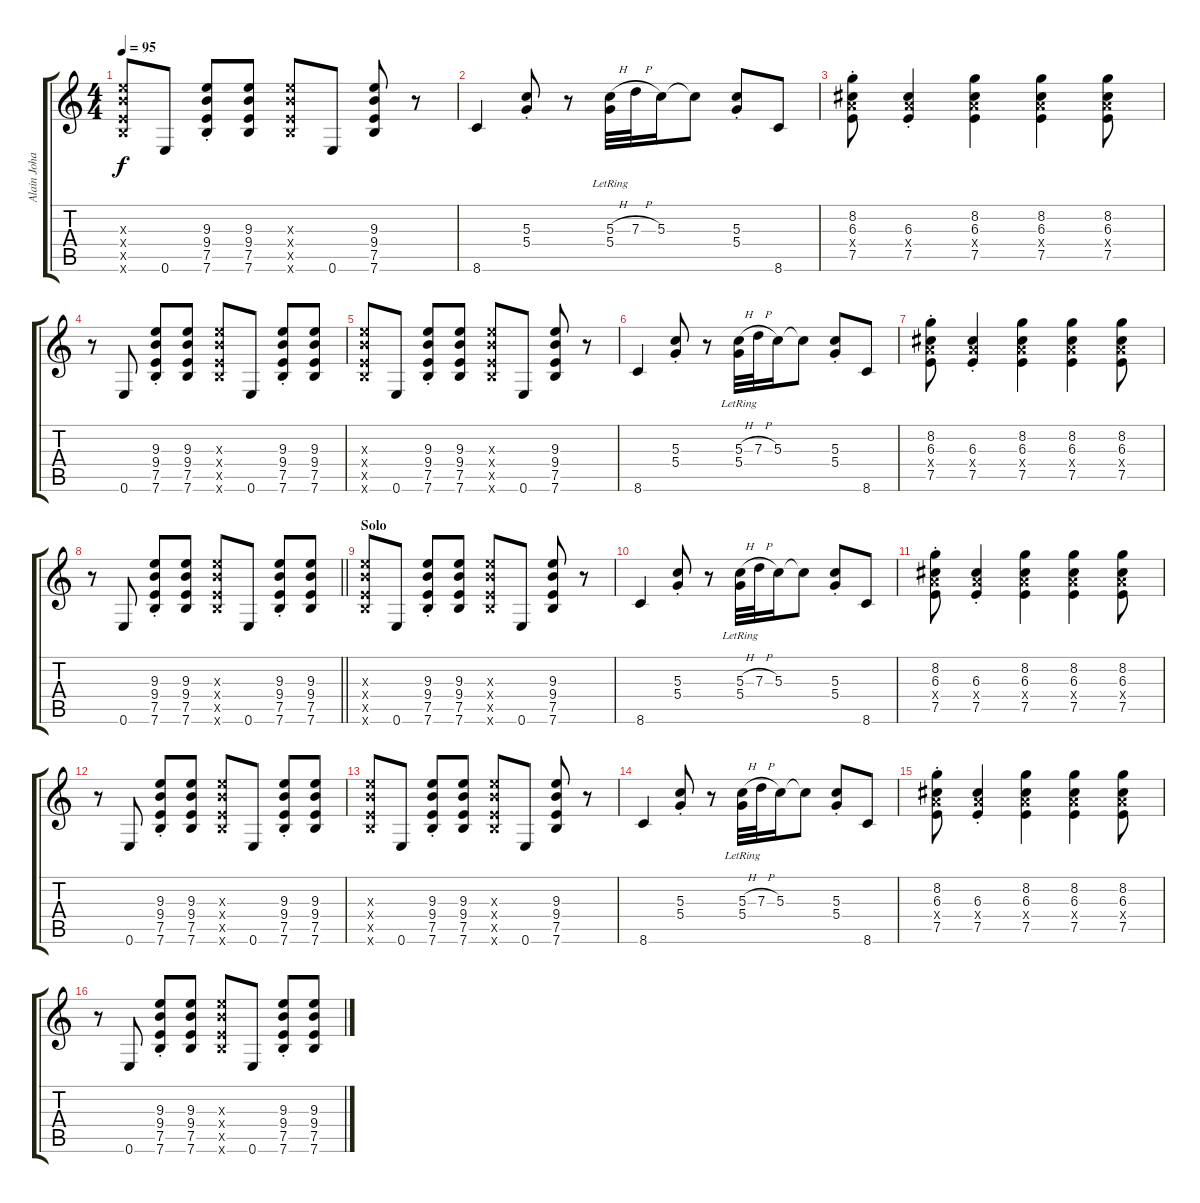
\track ("Alain Johannes" "Alain Joha") {instrument overdrivenguitar}
\staff {score tabs}
\tuning (E4 B3 G3 D3 A2 E2) {hide}
\ts (4 4)
\tempo 95
\clef g2
\ks c
(9.3{x} 9.4{x} 7.5{x} 7.6{x}).8{dy f} 0.6.8 (9.3{st} 9.4{st} 7.5{st} 7.6{st}).8 (9.3 9.4 7.5 7.6).8 (9.3{x} 9.4{x} 7.5{x} 7.6{x}).8 0.6.8 (9.3 9.4 7.5 7.6).8 r.8 |
8.6.4 (5.3{st} 5.4{st}).8 r.8 (5.3{h} 5.4{lr}).32 7.3{h}.32 5.3.16 5.3{t}.8 (5.3{st} 5.4{st}).8 8.6.8 |
(8.2{st} 6.3{st} 7.4{x} 7.5{st}).8 (6.3{st} 7.4{x} 7.5{st}).4 (8.2 6.3 7.4{x} 7.5).4 (8.2 6.3 7.4{x} 7.5).4 (8.2 6.3 7.4{x} 7.5).8 |
r.8 0.6.8 (9.3{st} 9.4{st} 7.5{st} 7.6{st}).8 (9.3 9.4 7.5 7.6).8 (9.3{x} 9.4{x} 7.5{x} 7.6{x}).8 0.6.8 (9.3{st} 9.4{st} 7.5{st} 7.6{st}).8 (9.3 9.4 7.5 7.6).8 |
(9.3{x} 9.4{x} 7.5{x} 7.6{x}).8 0.6.8 (9.3{st} 9.4{st} 7.5{st} 7.6{st}).8 (9.3 9.4 7.5 7.6).8 (9.3{x} 9.4{x} 7.5{x} 7.6{x}).8 0.6.8 (9.3 9.4 7.5 7.6).8 r.8 |
8.6.4 (5.3{st} 5.4{st}).8 r.8 (5.3{h} 5.4{lr}).32 7.3{h}.32 5.3.16 5.3{t}.8 (5.3{st} 5.4{st}).8 8.6.8 |
(8.2{st} 6.3{st} 7.4{x} 7.5{st}).8 (6.3{st} 7.4{x} 7.5{st}).4 (8.2 6.3 7.4{x} 7.5).4 (8.2 6.3 7.4{x} 7.5).4 (8.2 6.3 7.4{x} 7.5).8 |
\barLineRight lightlight
r.8 0.6.8 (9.3{st} 9.4{st} 7.5{st} 7.6{st}).8 (9.3 9.4 7.5 7.6).8 (9.3{x} 9.4{x} 7.5{x} 7.6{x}).8 0.6.8 (9.3{st} 9.4{st} 7.5{st} 7.6{st}).8 (9.3 9.4 7.5 7.6).8 |
\section ("" "Solo")
(9.3{x} 9.4{x} 7.5{x} 7.6{x}).8 0.6.8 (9.3{st} 9.4{st} 7.5{st} 7.6{st}).8 (9.3 9.4 7.5 7.6).8 (9.3{x} 9.4{x} 7.5{x} 7.6{x}).8 0.6.8 (9.3 9.4 7.5 7.6).8 r.8 |
8.6.4 (5.3{st} 5.4{st}).8 r.8 (5.3{h} 5.4{lr}).32 7.3{h}.32 5.3.16 5.3{t}.8 (5.3{st} 5.4{st}).8 8.6.8 |
(8.2{st} 6.3{st} 7.4{x} 7.5{st}).8 (6.3{st} 7.4{x} 7.5{st}).4 (8.2 6.3 7.4{x} 7.5).4 (8.2 6.3 7.4{x} 7.5).4 (8.2 6.3 7.4{x} 7.5).8 |
r.8 0.6.8 (9.3{st} 9.4{st} 7.5{st} 7.6{st}).8 (9.3 9.4 7.5 7.6).8 (9.3{x} 9.4{x} 7.5{x} 7.6{x}).8 0.6.8 (9.3{st} 9.4{st} 7.5{st} 7.6{st}).8 (9.3 9.4 7.5 7.6).8 |
(9.3{x} 9.4{x} 7.5{x} 7.6{x}).8 0.6.8 (9.3{st} 9.4{st} 7.5{st} 7.6{st}).8 (9.3 9.4 7.5 7.6).8 (9.3{x} 9.4{x} 7.5{x} 7.6{x}).8 0.6.8 (9.3 9.4 7.5 7.6).8 r.8 |
8.6.4 (5.3{st} 5.4{st}).8 r.8 (5.3{h} 5.4{lr}).32 7.3{h}.32 5.3.16 5.3{t}.8 (5.3{st} 5.4{st}).8 8.6.8 |
(8.2{st} 6.3{st} 7.4{x} 7.5{st}).8 (6.3{st} 7.4{x} 7.5{st}).4 (8.2 6.3 7.4{x} 7.5).4 (8.2 6.3 7.4{x} 7.5).4 (8.2 6.3 7.4{x} 7.5).8 |
r.8 0.6.8 (9.3{st} 9.4{st} 7.5{st} 7.6{st}).8 (9.3 9.4 7.5 7.6).8 (9.3{x} 9.4{x} 7.5{x} 7.6{x}).8 0.6.8 (9.3{st} 9.4{st} 7.5{st} 7.6{st}).8 (9.3 9.4 7.5 7.6).8
